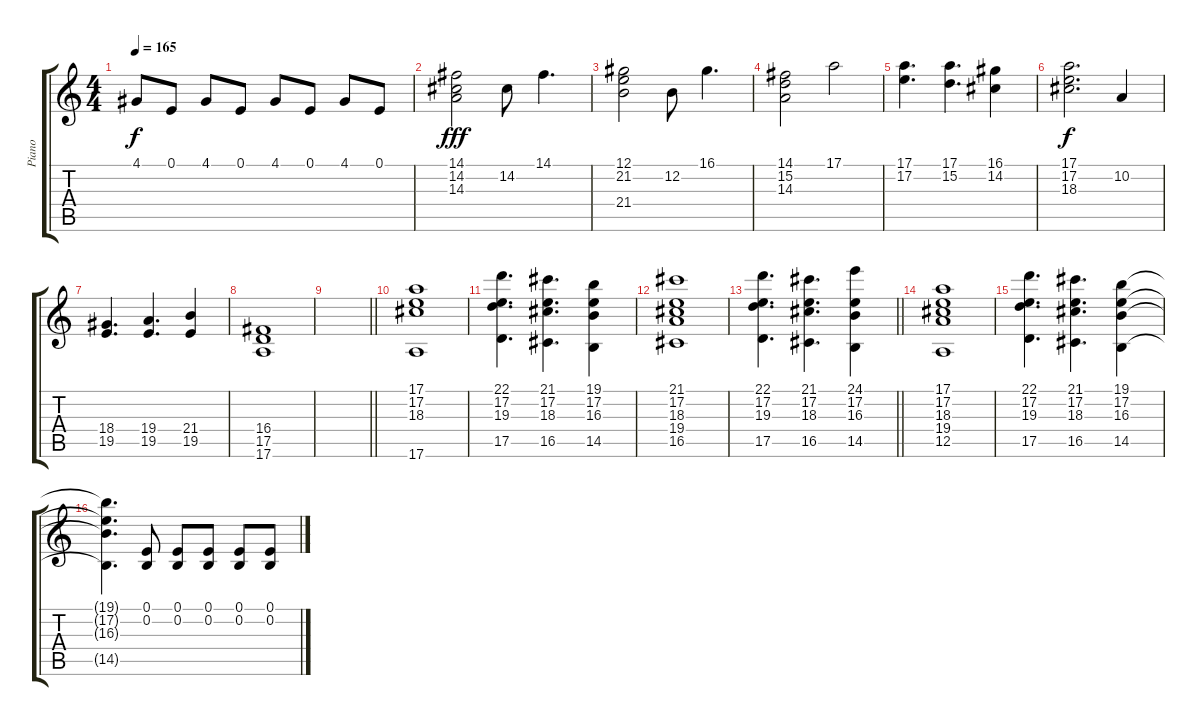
\track ("Piano" "Piano") {instrument acousticgrandpiano}
\staff {score tabs}
\tuning (E4 B3 G3 D3 A2 E2) {hide}
\ts (4 4)
\tempo 165
\clef g2
\ks c
4.1.8{dy f} 0.1.8 4.1.8 0.1.8 4.1.8 0.1.8 4.1.8 0.1.8 |
(14.1 14.2 14.3).2{dy fff} 14.2.8 14.1.4{d} |
(12.1 21.2 21.4).2 12.2.8 16.1.4{d} |
(14.1 15.2 14.3).2 17.1.2 |
(17.1 17.2).4{d} (17.1 15.2).4{d} (16.1 14.2).4 |
(17.1 17.2 18.3).2{d dy f} 10.2.4 |
(18.4 19.5).4{d} (19.4 19.5).4{d} (21.4 19.5).4 |
(16.4 17.5 17.6).1 |
\barLineRight lightlight
|
(17.1 17.2 18.3 17.6).1 |
(22.1 17.2 19.3 17.5).4{d} (21.1 17.2 18.3 16.5).4{d} (19.1 17.2 16.3 14.5).4 |
(21.1 17.2 18.3 19.4 16.5).1 |
\barLineRight lightlight
(22.1 17.2 19.3 17.5).4{d} (21.1 17.2 18.3 16.5).4{d} (24.1 17.2 16.3 14.5).4 |
(17.1 17.2 18.3 19.4 12.5).1 |
(22.1 17.2 19.3 17.5).4{d} (21.1 17.2 18.3 16.5).4{d} (19.1 17.2 16.3 14.5).4 |
(19.1{t} 17.2{t} 16.3{t} 14.5{t}).4{d} (0.1 0.2).8 (0.1 0.2).8 (0.1 0.2).8 (0.1 0.2).8 (0.1 0.2).8
